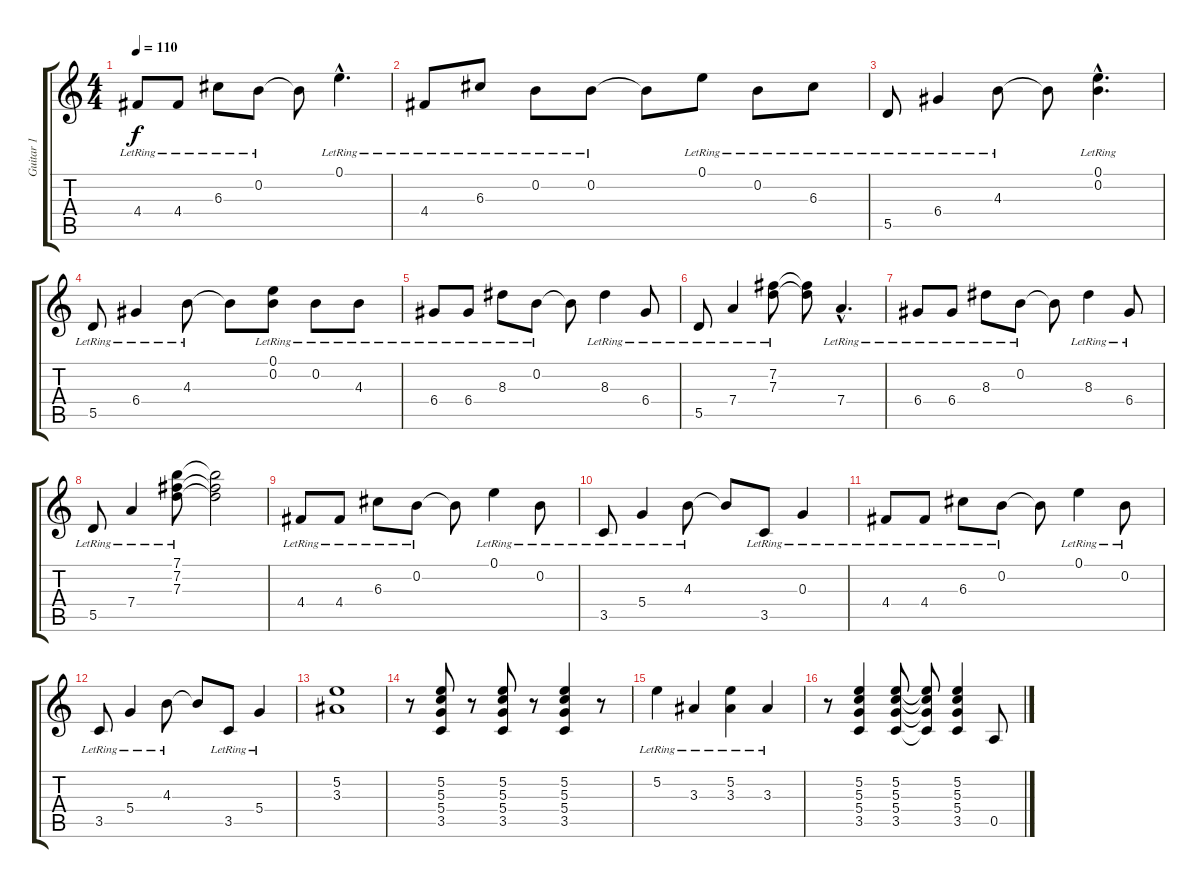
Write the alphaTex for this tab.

\track ("Guitar 1" "Guitar 1") {instrument overdrivenguitar}
\staff {score tabs}
\tuning (E4 B3 G3 D3 A2 E2) {hide}
\ts (4 4)
\tempo 110
\clef g2
\ks c
4.4{lr}.8{dy f} 4.4{lr}.8 6.3{lr}.8 0.2{lr}.8 0.2{t}.8 0.1{hac lr}.4{d} |
4.4{lr}.8 6.3{lr}.8 0.2{lr}.8 0.2{lr}.8 0.2{t}.8 0.1{lr}.8 0.2{lr}.8 6.3{lr}.8 |
5.5{lr}.8 6.4{lr}.4 4.3{lr}.8 4.3{t}.8 (0.1{hac lr} 0.2{hac lr}).4{d} |
5.5{lr}.8 6.4{lr}.4 4.3{lr}.8 4.3{t}.8 (0.1{lr} 0.2{lr}).8 0.2{lr}.8 4.3{lr}.8 |
6.4{lr}.8 6.4{lr}.8 8.3{lr}.8 0.2{lr}.8 0.2{t}.8 8.3{lr}.4 6.4{lr}.8 |
5.5{lr}.8 7.4{lr}.4 (7.2{lr} 7.3{lr}).8 (7.2{t} 7.3{t}).8 7.4{hac lr}.4{d} |
6.4{lr}.8 6.4{lr}.8 8.3{lr}.8 0.2{lr}.8 0.2{t}.8 8.3{lr}.4 6.4{lr}.8 |
5.5{lr}.8 7.4{lr}.4 (7.1{lr} 7.2{lr} 7.3{lr}).8 (7.1{t} 7.2{t} 7.3{t}).2 |
4.4{lr}.8 4.4{lr}.8 6.3{lr}.8 0.2{lr}.8 0.2{t}.8 0.1{lr}.4 0.2{lr}.8 |
3.5{lr}.8 5.4{lr}.4 4.3{lr}.8 4.3{t}.8 3.5{lr}.8 0.3{lr}.4 |
4.4{lr}.8 4.4{lr}.8 6.3{lr}.8 0.2{lr}.8 0.2{t}.8 0.1{lr}.4 0.2{lr}.8 |
3.5{lr}.8 5.4{lr}.4 4.3{lr}.8 4.3{t}.8 3.5{lr}.8 5.4{lr}.4 |
(5.2 3.3).1 |
r.8 (5.2 5.3 5.4 3.5).8 r.8 (5.2 5.3 5.4 3.5).8 r.8 (5.2 5.3 5.4 3.5).4 r.8 |
5.2{lr}.4 3.3{lr}.4 (5.2{lr} 3.3{lr}).4 3.3{lr}.4 |
r.8 (5.2 5.3 5.4 3.5).4 (5.2 5.3 5.4 3.5).8 (5.2{t} 5.3{t} 5.4{t} 3.5{t}).8 (5.2 5.3 5.4 3.5).4 0.5.8
